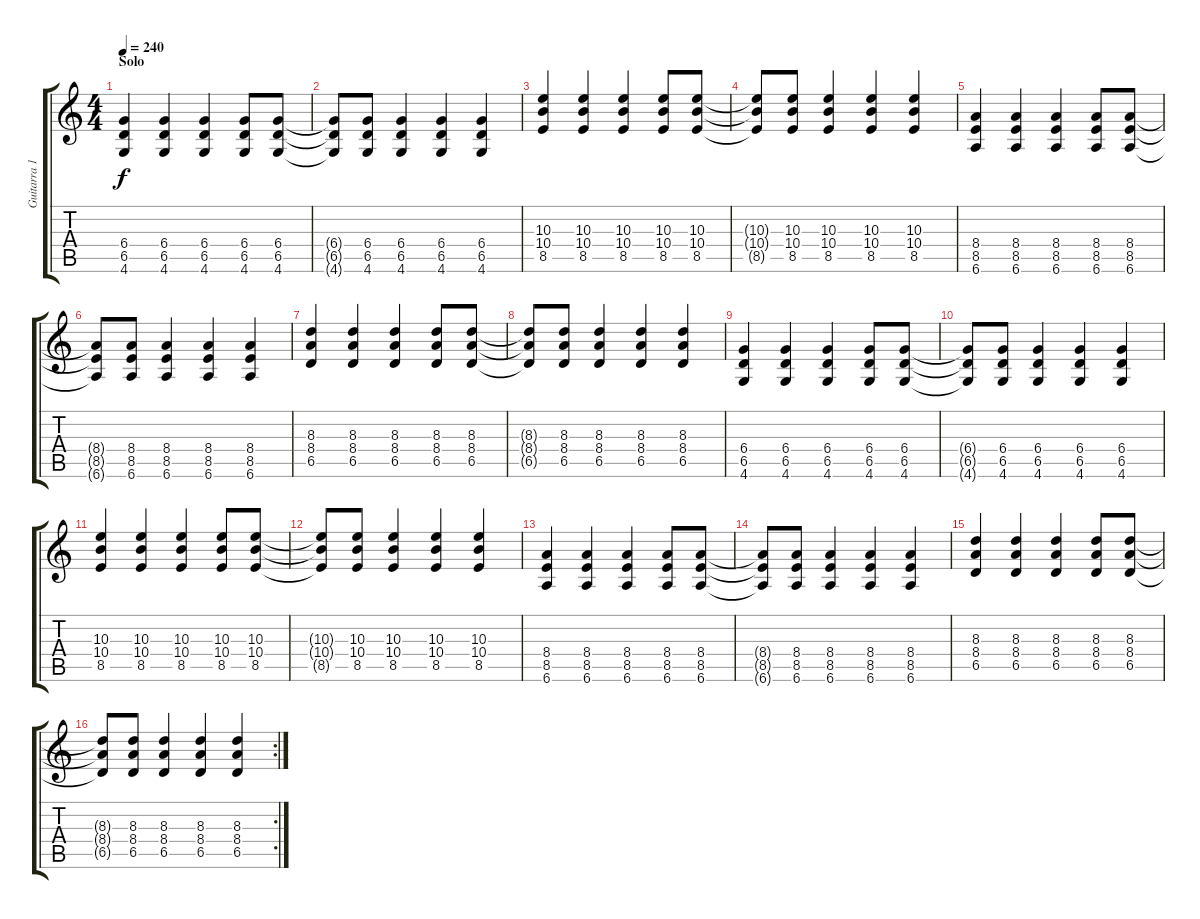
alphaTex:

\track ("Guitarra 1" "Guitarra 1") {instrument distortionguitar}
\staff {score tabs}
\tuning (Eb4 Bb3 Gb3 Db3 Ab2 Eb2) {hide}
\ts (4 4)
\section ("" "Solo")
\tempo 240
\clef g2
\ks c
(6.4 6.5 4.6).4{dy f volume 13} (6.4 6.5 4.6).4 (6.4 6.5 4.6).4 (6.4 6.5 4.6).8 (6.4 6.5 4.6).8 |
(6.4{t} 6.5{t} 4.6{t}).8 (6.4 6.5 4.6).8 (6.4 6.5 4.6).4 (6.4 6.5 4.6).4 (6.4 6.5 4.6).4 |
(10.3 10.4 8.5).4 (10.3 10.4 8.5).4 (10.3 10.4 8.5).4 (10.3 10.4 8.5).8 (10.3 10.4 8.5).8 |
(10.3{t} 10.4{t} 8.5{t}).8 (10.3 10.4 8.5).8 (10.3 10.4 8.5).4 (10.3 10.4 8.5).4 (10.3 10.4 8.5).4 |
(8.4 8.5 6.6).4 (8.4 8.5 6.6).4 (8.4 8.5 6.6).4 (8.4 8.5 6.6).8 (8.4 8.5 6.6).8 |
(8.4{t} 8.5{t} 6.6{t}).8 (8.4 8.5 6.6).8 (8.4 8.5 6.6).4 (8.4 8.5 6.6).4 (8.4 8.5 6.6).4 |
(8.3 8.4 6.5).4 (8.3 8.4 6.5).4 (8.3 8.4 6.5).4 (8.3 8.4 6.5).8 (8.3 8.4 6.5).8 |
(8.3{t} 8.4{t} 6.5{t}).8 (8.3 8.4 6.5).8 (8.3 8.4 6.5).4 (8.3 8.4 6.5).4 (8.3 8.4 6.5).4 |
(6.4 6.5 4.6).4 (6.4 6.5 4.6).4 (6.4 6.5 4.6).4 (6.4 6.5 4.6).8 (6.4 6.5 4.6).8 |
(6.4{t} 6.5{t} 4.6{t}).8 (6.4 6.5 4.6).8 (6.4 6.5 4.6).4 (6.4 6.5 4.6).4 (6.4 6.5 4.6).4 |
(10.3 10.4 8.5).4 (10.3 10.4 8.5).4 (10.3 10.4 8.5).4 (10.3 10.4 8.5).8 (10.3 10.4 8.5).8 |
(10.3{t} 10.4{t} 8.5{t}).8 (10.3 10.4 8.5).8 (10.3 10.4 8.5).4 (10.3 10.4 8.5).4 (10.3 10.4 8.5).4 |
(8.4 8.5 6.6).4 (8.4 8.5 6.6).4 (8.4 8.5 6.6).4 (8.4 8.5 6.6).8 (8.4 8.5 6.6).8 |
(8.4{t} 8.5{t} 6.6{t}).8 (8.4 8.5 6.6).8 (8.4 8.5 6.6).4 (8.4 8.5 6.6).4 (8.4 8.5 6.6).4 |
(8.3 8.4 6.5).4 (8.3 8.4 6.5).4 (8.3 8.4 6.5).4 (8.3 8.4 6.5).8 (8.3 8.4 6.5).8 |
\rc 2
(8.3{t} 8.4{t} 6.5{t}).8 (8.3 8.4 6.5).8 (8.3 8.4 6.5).4 (8.3 8.4 6.5).4 (8.3 8.4 6.5).4
